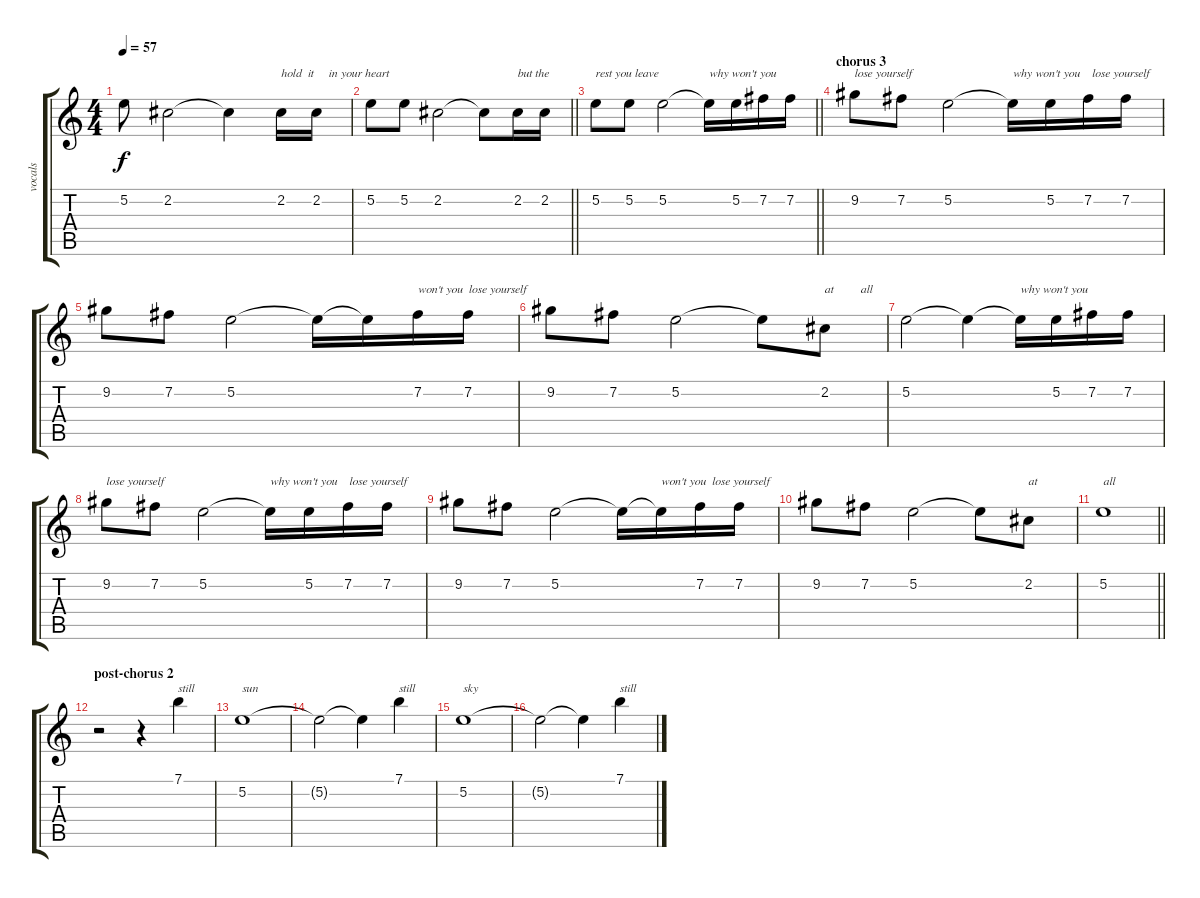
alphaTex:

\track ("vocals" "vocals") {instrument electricguitarjazz}
\staff {score tabs}
\tuning (E4 B3 G3 D3 A2 E2) {hide}
\ts (4 4)
\tempo 57
\clef g2
\ks c
5.2.8{dy f} 2.2.2 2.2{t}.4 2.2.16{txt "hold  it     in your heart"} 2.2.16 |
\barLineRight lightlight
5.2.8 5.2.8 2.2.2 2.2{t}.8 2.2.16{txt "but the"} 2.2.16 |
\barLineRight lightlight
5.2.8{txt "rest you leave"} 5.2.8 5.2.2 5.2{t}.16{txt "why won't you   "} 5.2.16 7.2.16 7.2.16 |
\section ("" "chorus 3")
9.2.8{txt "lose yourself"} 7.2.8 5.2.2 5.2{t}.16{txt "why won't you    lose yourself"} 5.2.16 7.2.16 7.2.16 |
9.2.8 7.2.8 5.2.2 5.2{t}.16 5.2{t}.16 7.2.16{txt "won't you  lose yourself"} 7.2.16 |
9.2.8 7.2.8 5.2.2 5.2{t}.8 2.2.8{txt "at         all"} |
5.2.2 5.2{t}.4 5.2{t}.16{txt "why won't you"} 5.2.16 7.2.16 7.2.16 |
9.2.8{txt "lose yourself"} 7.2.8 5.2.2 5.2{t}.16{txt "why won't you    lose yourself"} 5.2.16 7.2.16 7.2.16 |
9.2.8 7.2.8 5.2.2 5.2{t}.16 5.2{t}.16{txt "won't you  lose yourself"} 7.2.16 7.2.16 |
9.2.8 7.2.8 5.2.2 5.2{t}.8 2.2.8{txt "at        "} |
\barLineRight lightlight
5.2.1{txt "all"} |
\section ("" "post-chorus 2")
r.2 r.4 7.1.4{txt "still"} |
5.2.1{txt "sun"} |
5.2{t}.2 5.2{t}.4 7.1.4{txt "still"} |
5.2.1{txt "sky"} |
5.2{t}.2 5.2{t}.4 7.1.4{txt "still"}
